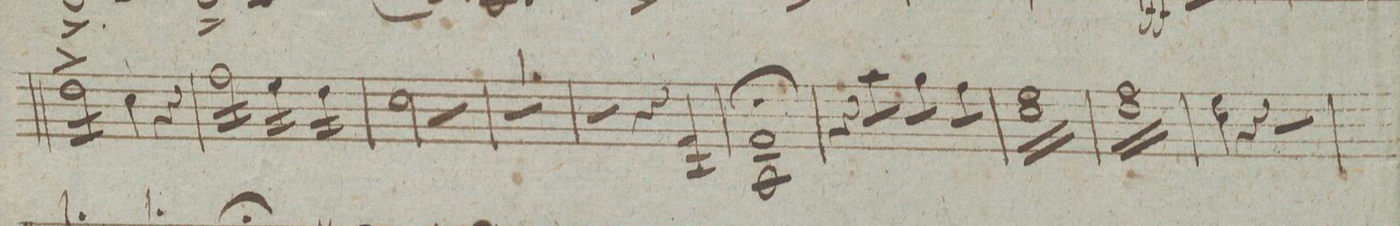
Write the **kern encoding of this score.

**kern	**dynam
*I"Violino 2do	*
*clefG2	*
*k[]	*
*met(c|)	*
*M2/2	*
*tremolo	*
16dd^\LL	.
16dd^\	.
16dd^\	.
16dd^\	.
16dd^\	.
16dd^\	.
16dd^\	.
16dd^\JJ	.
*Xtremolo	*
4cc\	.
4r	.
=72	=72
*tremolo	*
16ff\LL	.
16ff\	.
16ff\	.
16ff\	.
16ff\	.
16ff\	.
16ff\	.
16ff\JJ	.
16ee\LL	.
16ee\	.
16ee\	.
16ee\JJ	.
16dd\LL	.
16dd\	.
16dd\	.
16dd\JJ	.
*Xtremolo	*
=73	=73
2cc\	.
2r	.
=74	=74
1r	.
=75	=75
2r	.
4r	.
4f/ 4A/	.
=76	=76
1f/ 1A/;	.
=77	=77
4r	.
*tremolo	*
8aa\L	.
8aa\J	.
8gg\L	.
8gg\J	.
8ff\L	.
8ff\J	.
=78	=78
16ee\ 16cc\LL	.
16ee\ 16cc\	.
16ee\ 16cc\	.
16ee\ 16cc\	.
16ee\ 16cc\	.
16ee\ 16cc\	.
16ee\ 16cc\	.
16ee\ 16cc\	.
16ee\ 16cc\	.
16ee\ 16cc\	.
16ee\ 16cc\	.
16ee\ 16cc\	.
16ee\ 16cc\	.
16ee\ 16cc\	.
16ee\ 16cc\	.
16ee\ 16cc\JJ	.
=79	=79
16ff\ 16dd\LL	.
16ff\ 16dd\	.
16ff\ 16dd\	.
16ff\ 16dd\	.
16ff\ 16dd\	.
16ff\ 16dd\	.
16ff\ 16dd\	.
16ff\ 16dd\	.
16ff\ 16dd\	.
16ff\ 16dd\	.
16ff\ 16dd\	.
16ff\ 16dd\	.
16ff\ 16dd\	.
16ff\ 16dd\	.
16ff\ 16dd\	.
16ff\ 16dd\JJ	.
*Xtremolo	*
=80	=80
4ee\ 4cc\	.
4r	.
2r	.
=81	=81
*-	*-
